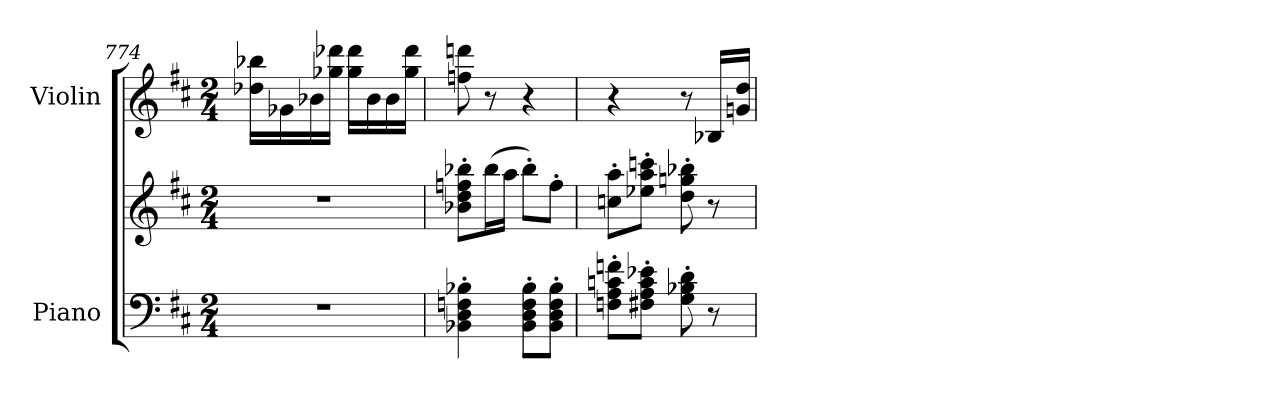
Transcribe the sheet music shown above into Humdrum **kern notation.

**kern	**kern	**kern
*part2	*part2	*part1
*staff3	*staff2	*staff1
*I"Piano	*	*I"Violin
*I'Pno.	*	*I'Vln.
*clefF4	*clefG2	*clefG2
*k[f#c#]	*k[f#c#]	*k[f#c#]
*M2/4	*M2/4	*M2/4
=774	=774	=774
2r	2r	16dd-X\ 16bb-X\LL
.	.	16g-X\
.	.	16b-X\
.	.	16gg-X\ 16ddd-X\JJ
.	.	16gg-\ 16ddd-\LL
.	.	16b-\
.	.	16b-\
.	.	16gg-\ 16ddd-\JJ
=775	=775	=775
4BB-X\' 4D\' 4Fn\' 4B-X\'	8b-X\' 8dd\' 8ffn\' 8bb-X\'L	8ffn\ 8dddn\
.	(16bb-\L	8r
.	16aa\JJ	.
8BB-\' 8D\' 8F\' 8B-\'L	8bb-'\L)	4r
8BB-\' 8D\' 8F\' 8B-\'J	8ff'\J	.
!!LO:LB:g=z
=776	=776	=776
8Fn\' 8A\' 8cn\' 8fn\'L	8ccn\' 8aa\'L	4r
8F#X\' 8A\' 8c\' 8e-X\'J	8ee-X\' 8aa\' 8cccn\'J	.
8G\' 8B-X\' 8d\'	8dd\' 8ggn\' 8bb-X\'	8r
8r	8r	16B-X/LL
.	.	16gn/ 16dd/JJ
=	=	=
*-	*-	*-
